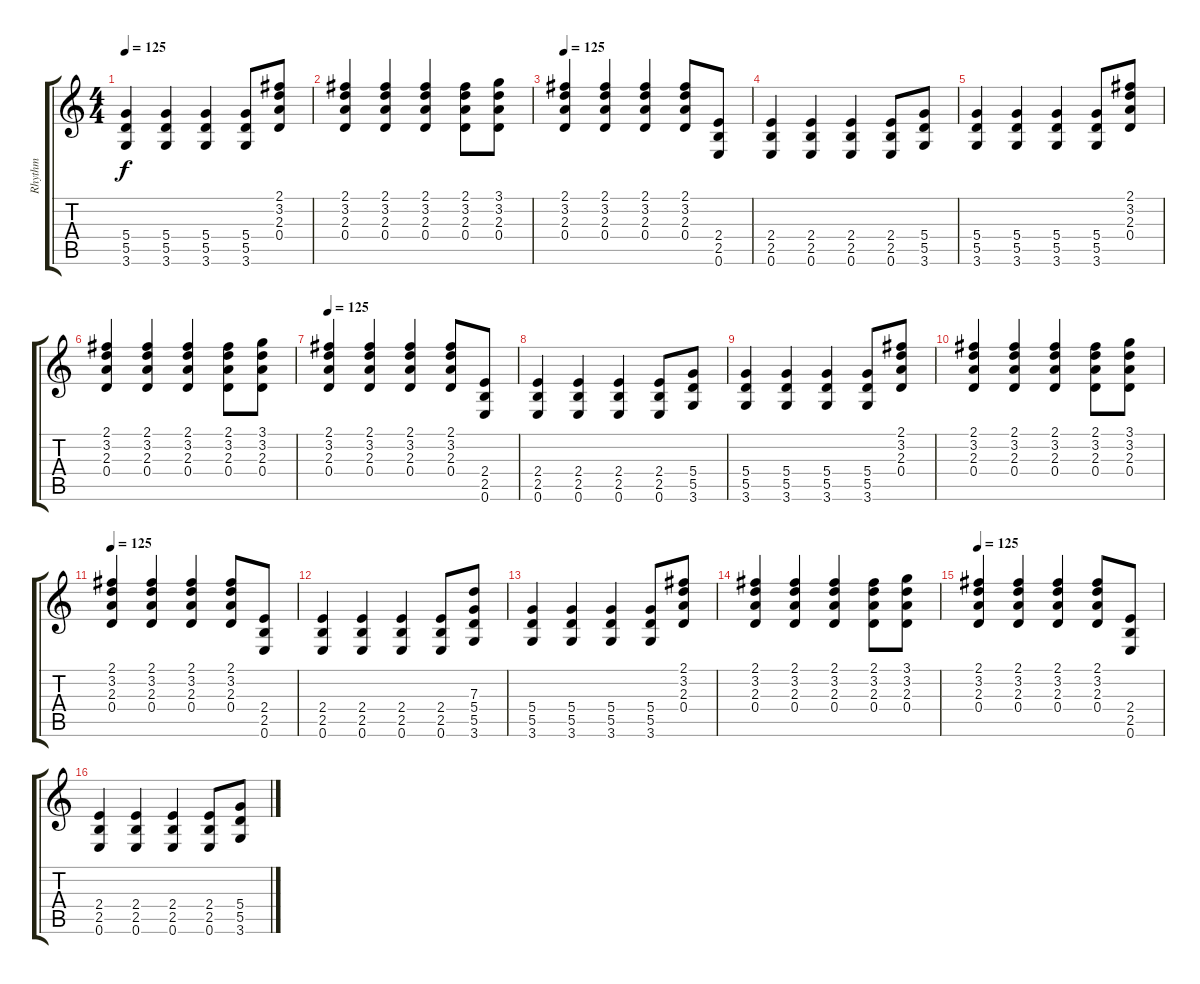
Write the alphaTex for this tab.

\track ("Rhythm" "Rhythm") {instrument acousticguitarsteel}
\staff {score tabs}
\tuning (E4 B3 G3 D3 A2 E2) {hide}
\ts (4 4)
\tempo 125
\clef g2
\ks c
(5.4 5.5 3.6).4{dy f} (5.4 5.5 3.6).4 (5.4 5.5 3.6).4 (5.4 5.5 3.6).8 (2.1 3.2 2.3 0.4).8 |
(2.1 3.2 2.3 0.4).4 (2.1 3.2 2.3 0.4).4 (2.1 3.2 2.3 0.4).4 (2.1 3.2 2.3 0.4).8 (3.1 3.2 2.3 0.4).8 |
\tempo 125
(2.1 3.2 2.3 0.4).4 (2.1 3.2 2.3 0.4).4 (2.1 3.2 2.3 0.4).4 (2.1 3.2 2.3 0.4).8 (2.4 2.5 0.6).8 |
(2.4 2.5 0.6).4 (2.4 2.5 0.6).4 (2.4 2.5 0.6).4 (2.4 2.5 0.6).8 (5.4 5.5 3.6).8 |
(5.4 5.5 3.6).4 (5.4 5.5 3.6).4 (5.4 5.5 3.6).4 (5.4 5.5 3.6).8 (2.1 3.2 2.3 0.4).8 |
(2.1 3.2 2.3 0.4).4 (2.1 3.2 2.3 0.4).4 (2.1 3.2 2.3 0.4).4 (2.1 3.2 2.3 0.4).8 (3.1 3.2 2.3 0.4).8 |
\tempo 125
(2.1 3.2 2.3 0.4).4 (2.1 3.2 2.3 0.4).4 (2.1 3.2 2.3 0.4).4 (2.1 3.2 2.3 0.4).8 (2.4 2.5 0.6).8 |
(2.4 2.5 0.6).4 (2.4 2.5 0.6).4 (2.4 2.5 0.6).4 (2.4 2.5 0.6).8 (5.4 5.5 3.6).8 |
(5.4 5.5 3.6).4 (5.4 5.5 3.6).4 (5.4 5.5 3.6).4 (5.4 5.5 3.6).8 (2.1 3.2 2.3 0.4).8 |
(2.1 3.2 2.3 0.4).4 (2.1 3.2 2.3 0.4).4 (2.1 3.2 2.3 0.4).4 (2.1 3.2 2.3 0.4).8 (3.1 3.2 2.3 0.4).8 |
\tempo 125
(2.1 3.2 2.3 0.4).4 (2.1 3.2 2.3 0.4).4 (2.1 3.2 2.3 0.4).4 (2.1 3.2 2.3 0.4).8 (2.4 2.5 0.6).8 |
(2.4 2.5 0.6).4 (2.4 2.5 0.6).4 (2.4 2.5 0.6).4 (2.4 2.5 0.6).8 (7.3 5.4 5.5 3.6).8 |
(5.4 5.5 3.6).4 (5.4 5.5 3.6).4 (5.4 5.5 3.6).4 (5.4 5.5 3.6).8 (2.1 3.2 2.3 0.4).8 |
(2.1 3.2 2.3 0.4).4 (2.1 3.2 2.3 0.4).4 (2.1 3.2 2.3 0.4).4 (2.1 3.2 2.3 0.4).8 (3.1 3.2 2.3 0.4).8 |
\tempo 125
(2.1 3.2 2.3 0.4).4 (2.1 3.2 2.3 0.4).4 (2.1 3.2 2.3 0.4).4 (2.1 3.2 2.3 0.4).8 (2.4 2.5 0.6).8 |
(2.4 2.5 0.6).4 (2.4 2.5 0.6).4 (2.4 2.5 0.6).4 (2.4 2.5 0.6).8 (5.4 5.5 3.6).8
